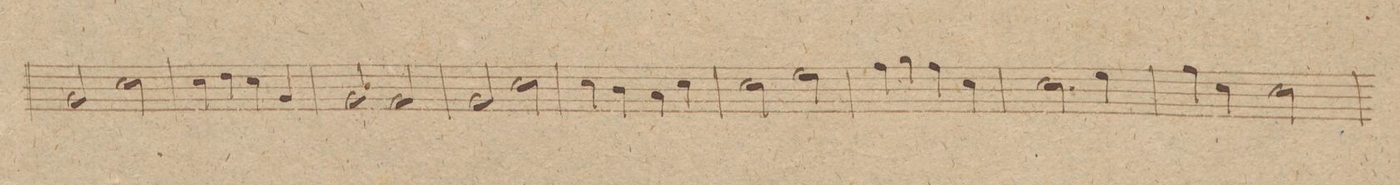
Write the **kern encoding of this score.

**kern	**dynam
*I"Clarnetto. in A.	*
*clefG2	*
*k[f#c#g#]	*
*met(c|)	*
*M2/2	*
2e/	.
2a\	.
=225	=225
4a\	.
4b\	.
4a\	.
4e/	.
=226	=226
2e/	.
2e/	.
=227	=227
2e/	.
2a\	.
=228	=228
4a\	.
4g#\	.
4f#\	.
4a\	.
=229	=229
2a\	.
2cc#\	.
=230	=230
4dd\	.
4ee\	.
4dd\	.
4a\	.
=231	=231
2.a\	.
4cc#\	.
=232	=232
4dd\	.
4a\	.
2a\	.
=233	=233
*-	*-
